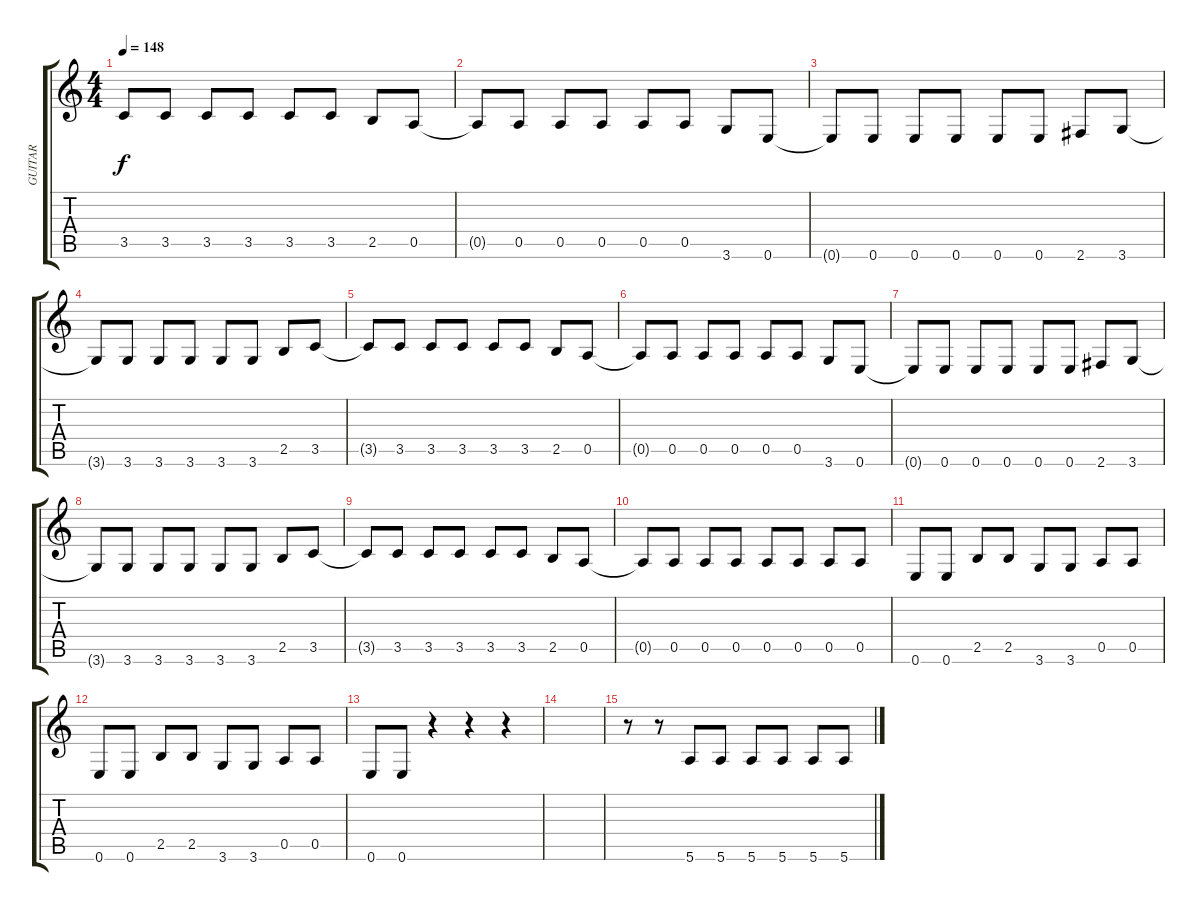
\track ("GUITAR" "GUITAR") {instrument acousticguitarsteel}
\staff {score tabs}
\tuning (E4 B3 G3 D3 A2 E2) {hide}
\ts (4 4)
\tempo 148
\clef g2
\ks c
3.5{t}.8{dy f} 3.5.8 3.5.8 3.5.8 3.5.8 3.5.8 2.5.8 0.5.8 |
0.5{t}.8 0.5.8 0.5.8 0.5.8 0.5.8 0.5.8 3.6.8 0.6.8 |
0.6{t}.8 0.6.8 0.6.8 0.6.8 0.6.8 0.6.8 2.6.8 3.6.8 |
3.6{t}.8 3.6.8 3.6.8 3.6.8 3.6.8 3.6.8 2.5.8 3.5.8 |
3.5{t}.8 3.5.8 3.5.8 3.5.8 3.5.8 3.5.8 2.5.8 0.5.8 |
0.5{t}.8 0.5.8 0.5.8 0.5.8 0.5.8 0.5.8 3.6.8 0.6.8 |
0.6{t}.8 0.6.8 0.6.8 0.6.8 0.6.8 0.6.8 2.6.8 3.6.8 |
3.6{t}.8 3.6.8 3.6.8 3.6.8 3.6.8 3.6.8 2.5.8 3.5.8 |
3.5{t}.8 3.5.8 3.5.8 3.5.8 3.5.8 3.5.8 2.5.8 0.5.8 |
0.5{t}.8 0.5.8 0.5.8 0.5.8 0.5.8 0.5.8 0.5.8 0.5.8 |
0.6.8 0.6.8 2.5.8 2.5.8 3.6.8 3.6.8 0.5.8 0.5.8 |
0.6.8 0.6.8 2.5.8 2.5.8 3.6.8 3.6.8 0.5.8 0.5.8 |
0.6.8 0.6.8 r.4 r.4 r.4 |
|
r.8 r.8 5.6.8 5.6.8 5.6.8 5.6.8 5.6.8 5.6.8
